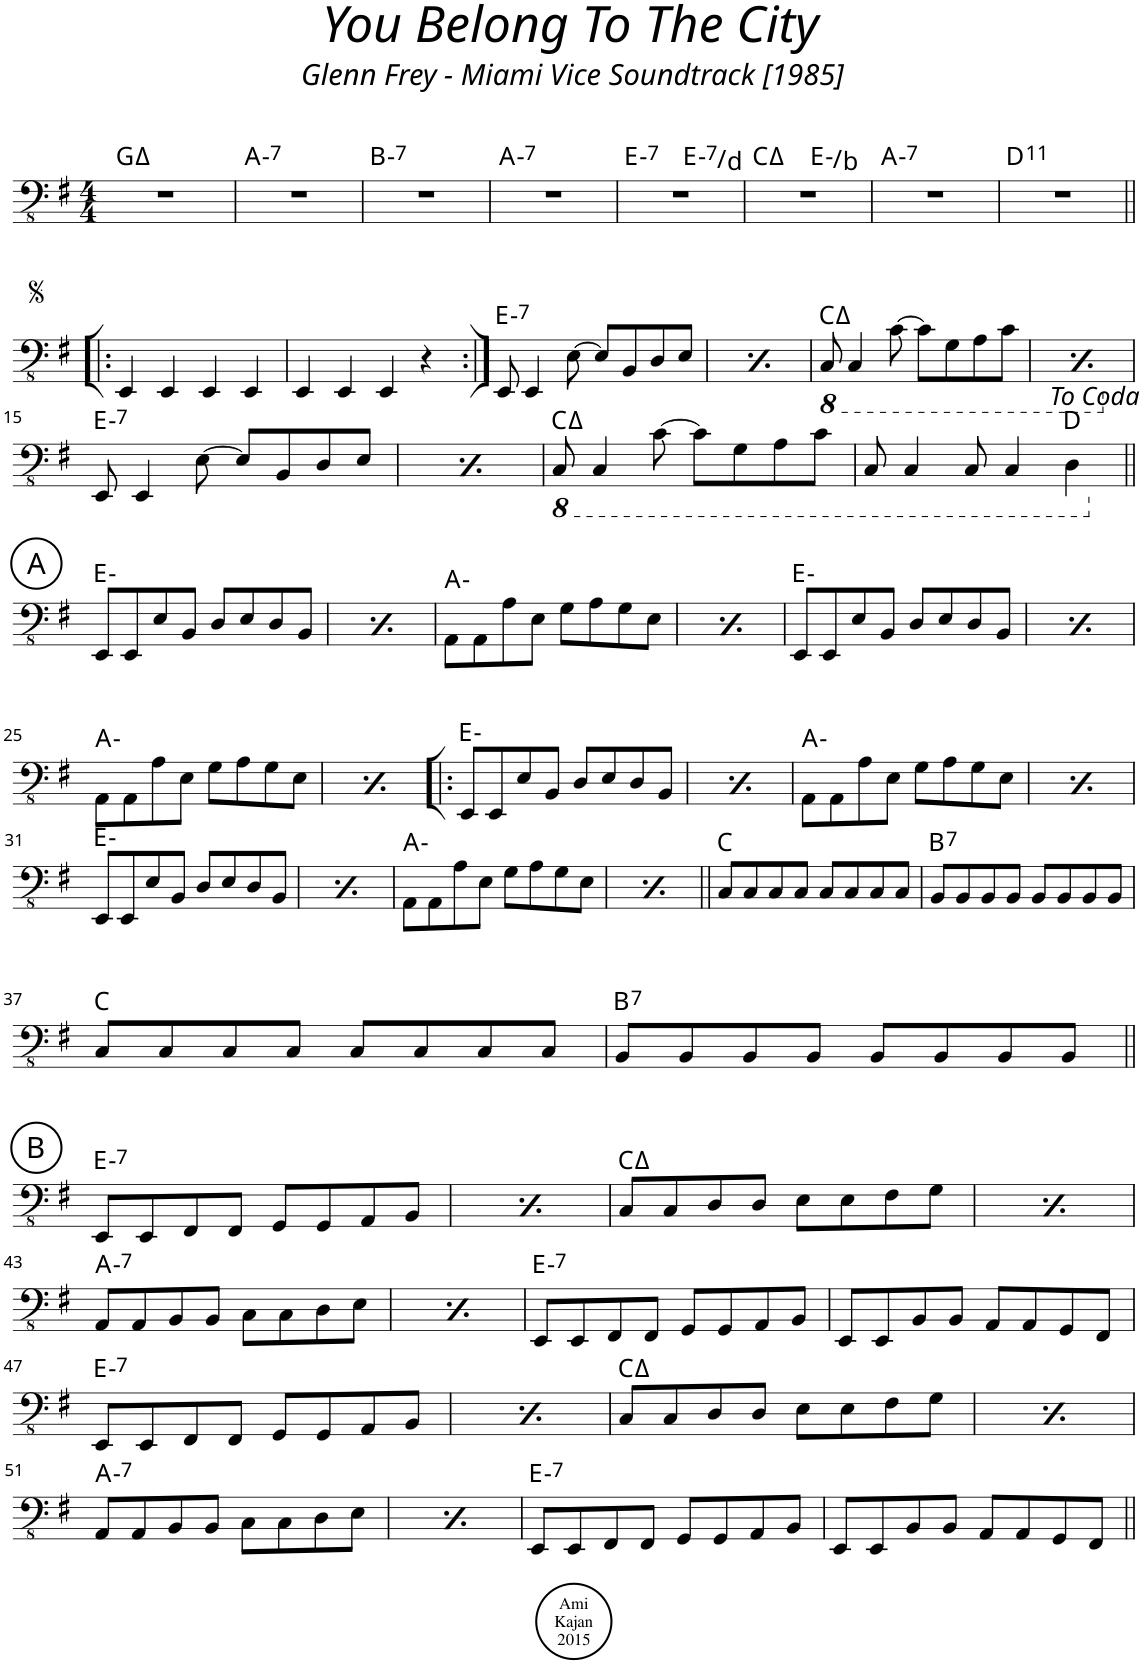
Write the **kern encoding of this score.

**kern	**harte
*part1	*part1
*staff1	*
*I"Acoustic Bass	*
*I'Bass	*
*clefFv4	*
*k[f#]	*
*M4/4	*
=1	=1
1r	G:maj
=2	=2
!	!LO:H:kt=7
1r	A:min7
=3	=3
!	!LO:H:kt=7
1r	B:min7
=4	=4
!	!LO:H:kt=7
1r	A:min7
=5	=5
!	!LO:H:kt=7
*^	*
1r	2ryy	E:min7
!	!	!LO:H:kt=7
.	2ryy	E:min7/b7
=6	=6	=6
1r	2ryy	C:maj
.	2ryy	E:min/5
=7	=7	=7
!	!	!LO:H:kt=7
*v	*v	*
1r	A:min7
=8	=8
!	!LO:H:kt=11
1r	D:9(11)
!!LO:LB:g=z
=9!|:	=9!|:
4EEE/	.
4EEE/	.
4EEE/	.
4EEE/	.
=10	=10
4EEE/	.
4EEE/	.
4EEE/	.
4r	.
=11:|!	=11:|!
!	!LO:H:kt=7
8EEE/	E:min7
4EEE/	.
[8EE\	.
8EE/L]	.
8BBB/	.
8DD/	.
8EE/J	.
=12	=12
!	!LO:H:kt=7
8EEE/	E:min7
4EEE/	.
[8EE\	.
8EE/L]	.
8BBB/	.
8DD/	.
8EE/J	.
=13	=13
*8ba	*
8CCC/	C:maj
4CCC/	.
[8CC\	.
8CC\L]	.
8GGG\	.
8AAA\	.
8CC\J	.
=14	=14
8CCC/	C:maj
4CCC/	.
[8CC\	.
8CC\L]	.
8GGG\	.
8AAA\	.
8CC\J	.
!!LO:LB:g=z
=15	=15
!	!LO:H:kt=7
8EEE/	E:min7
4EEE/	.
[8EE\	.
8EE/L]	.
8BBB/	.
8DD/	.
8EE/J	.
=16	=16
!	!LO:H:kt=7
8EEE/	E:min7
4EEE/	.
[8EE\	.
8EE/L]	.
8BBB/	.
8DD/	.
8EE/J	.
=17	=17
8CCC/	C:maj
4CCC/	.
[8CC\	.
8CC\L]	.
8GGG\	.
8AAA\	.
8CC\J	.
=18	=18
8CCC/	.
4CCC/	.
8CCC/	.
4CCC/	.
4DDD\	D:maj
!!LO:LB:g=z
!!LO:REH:place=s1:a:cj:enc=circle:fs=14:t=A
=19||	=19||
*X8ba	*
8EEE/L	E:min
8EEE/	.
8EE/	.
8BBB/J	.
8DD/L	.
8EE/	.
8DD/	.
8BBB/J	.
!!LO:REH:place=s1:a:cj:enc=circle:fs=14:t=A
=20	=20
8EEE/L	E:min
8EEE/	.
8EE/	.
8BBB/J	.
8DD/L	.
8EE/	.
8DD/	.
8BBB/J	.
=21	=21
8AAA\L	A:min
8AAA\	.
8AA\	.
8EE\J	.
8GG\L	.
8AA\	.
8GG\	.
8EE\J	.
=22	=22
8AAA\L	A:min
8AAA\	.
8AA\	.
8EE\J	.
8GG\L	.
8AA\	.
8GG\	.
8EE\J	.
=23	=23
8EEE/L	E:min
8EEE/	.
8EE/	.
8BBB/J	.
8DD/L	.
8EE/	.
8DD/	.
8BBB/J	.
=24	=24
8EEE/L	E:min
8EEE/	.
8EE/	.
8BBB/J	.
8DD/L	.
8EE/	.
8DD/	.
8BBB/J	.
!!LO:LB:g=z
=25	=25
8AAA\L	A:min
8AAA\	.
8AA\	.
8EE\J	.
8GG\L	.
8AA\	.
8GG\	.
8EE\J	.
=26	=26
8AAA\L	A:min
8AAA\	.
8AA\	.
8EE\J	.
8GG\L	.
8AA\	.
8GG\	.
8EE\J	.
=27!|:	=27!|:
8EEE/L	E:min
8EEE/	.
8EE/	.
8BBB/J	.
8DD/L	.
8EE/	.
8DD/	.
8BBB/J	.
=28	=28
8EEE/L	E:min
8EEE/	.
8EE/	.
8BBB/J	.
8DD/L	.
8EE/	.
8DD/	.
8BBB/J	.
=29	=29
8AAA\L	A:min
8AAA\	.
8AA\	.
8EE\J	.
8GG\L	.
8AA\	.
8GG\	.
8EE\J	.
=30	=30
8AAA\L	A:min
8AAA\	.
8AA\	.
8EE\J	.
8GG\L	.
8AA\	.
8GG\	.
8EE\J	.
!!LO:LB:g=z
=31	=31
8EEE/L	E:min
8EEE/	.
8EE/	.
8BBB/J	.
8DD/L	.
8EE/	.
8DD/	.
8BBB/J	.
=32	=32
8EEE/L	E:min
8EEE/	.
8EE/	.
8BBB/J	.
8DD/L	.
8EE/	.
8DD/	.
8BBB/J	.
=33	=33
8AAA\L	A:min
8AAA\	.
8AA\	.
8EE\J	.
8GG\L	.
8AA\	.
8GG\	.
8EE\J	.
=34	=34
8AAA\L	A:min
8AAA\	.
8AA\	.
8EE\J	.
8GG\L	.
8AA\	.
8GG\	.
8EE\J	.
=35||	=35||
8CC/L	C:maj
8CC/	.
8CC/	.
8CC/J	.
8CC/L	.
8CC/	.
8CC/	.
8CC/J	.
=36	=36
!	!LO:H:kt=7
8BBB/L	B:7
8BBB/	.
8BBB/	.
8BBB/J	.
8BBB/L	.
8BBB/	.
8BBB/	.
8BBB/J	.
!!LO:LB:g=z
=37	=37
8CC/L	C:maj
8CC/	.
8CC/	.
8CC/J	.
8CC/L	.
8CC/	.
8CC/	.
8CC/J	.
=38	=38
!	!LO:H:kt=7
8BBB/L	B:7
8BBB/	.
8BBB/	.
8BBB/J	.
8BBB/L	.
8BBB/	.
8BBB/	.
8BBB/J	.
!!LO:LB:g=z
!!LO:REH:place=s1:a:cj:enc=circle:fs=14:t=B
=39||	=39||
!	!LO:H:kt=7
8EEE/L	E:min7
8EEE/	.
8FFF#/	.
8FFF#/J	.
8GGG/L	.
8GGG/	.
8AAA/	.
8BBB/J	.
!!LO:REH:place=s1:a:cj:enc=circle:fs=14:t=B
=40	=40
!	!LO:H:kt=7
8EEE/L	E:min7
8EEE/	.
8FFF#/	.
8FFF#/J	.
8GGG/L	.
8GGG/	.
8AAA/	.
8BBB/J	.
=41	=41
8CC/L	C:maj
8CC/	.
8DD/	.
8DD/J	.
8EE\L	.
8EE\	.
8FF#\	.
8GG\J	.
=42	=42
8CC/L	C:maj
8CC/	.
8DD/	.
8DD/J	.
8EE\L	.
8EE\	.
8FF#\	.
8GG\J	.
!!LO:LB:g=z
=43	=43
!	!LO:H:kt=7
8AAA/L	A:min7
8AAA/	.
8BBB/	.
8BBB/J	.
8CC\L	.
8CC\	.
8DD\	.
8EE\J	.
=44	=44
!	!LO:H:kt=7
8AAA/L	A:min7
8AAA/	.
8BBB/	.
8BBB/J	.
8CC\L	.
8CC\	.
8DD\	.
8EE\J	.
=45	=45
!	!LO:H:kt=7
8EEE/L	E:min7
8EEE/	.
8FFF#/	.
8FFF#/J	.
8GGG/L	.
8GGG/	.
8AAA/	.
8BBB/J	.
=46	=46
8EEE/L	.
8EEE/	.
8BBB/	.
8BBB/J	.
8AAA/L	.
8AAA/	.
8GGG/	.
8FFF#/J	.
!!LO:LB:g=z
=47	=47
!	!LO:H:kt=7
8EEE/L	E:min7
8EEE/	.
8FFF#/	.
8FFF#/J	.
8GGG/L	.
8GGG/	.
8AAA/	.
8BBB/J	.
=48	=48
!	!LO:H:kt=7
8EEE/L	E:min7
8EEE/	.
8FFF#/	.
8FFF#/J	.
8GGG/L	.
8GGG/	.
8AAA/	.
8BBB/J	.
=49	=49
8CC/L	C:maj
8CC/	.
8DD/	.
8DD/J	.
8EE\L	.
8EE\	.
8FF#\	.
8GG\J	.
=50	=50
8CC/L	C:maj
8CC/	.
8DD/	.
8DD/J	.
8EE\L	.
8EE\	.
8FF#\	.
8GG\J	.
!!LO:LB:g=z
=51	=51
!	!LO:H:kt=7
8AAA/L	A:min7
8AAA/	.
8BBB/	.
8BBB/J	.
8CC\L	.
8CC\	.
8DD\	.
8EE\J	.
=52	=52
!	!LO:H:kt=7
8AAA/L	A:min7
8AAA/	.
8BBB/	.
8BBB/J	.
8CC\L	.
8CC\	.
8DD\	.
8EE\J	.
=53	=53
!	!LO:H:kt=7
8EEE/L	E:min7
8EEE/	.
8FFF#/	.
8FFF#/J	.
8GGG/L	.
8GGG/	.
8AAA/	.
8BBB/J	.
=54	=54
8EEE/L	.
8EEE/	.
8BBB/	.
8BBB/J	.
8AAA/L	.
8AAA/	.
8GGG/	.
8FFF#/J	.
=||	=||
*-	*-
